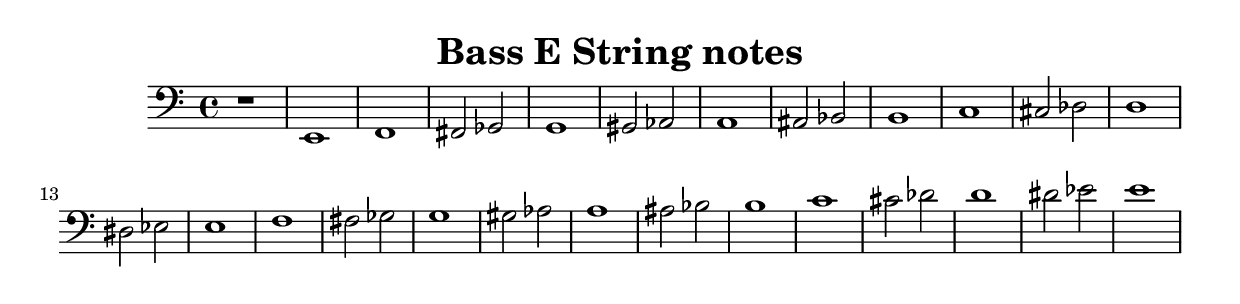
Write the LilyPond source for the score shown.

\header {
  title = "Bass E String notes"
  composer = ""
}

\score {
\relative c, {
  \clef "bass"

  r1
  e1 
  f1
  fis2
  ges2
  g1
  gis2
  aes2
  a1
  ais2
  bes2
  b1
  c1
  cis2
  des2
  d1
  dis2
  ees2
  e1
  f1
  fis2
  ges2
  g1
  gis2
  aes2
  a1
  ais2
  bes2
  b1
  c1
  cis2
  des2
  d1
  dis2
  ees2
  e1
}

  \layout {}
  \midi {}
}